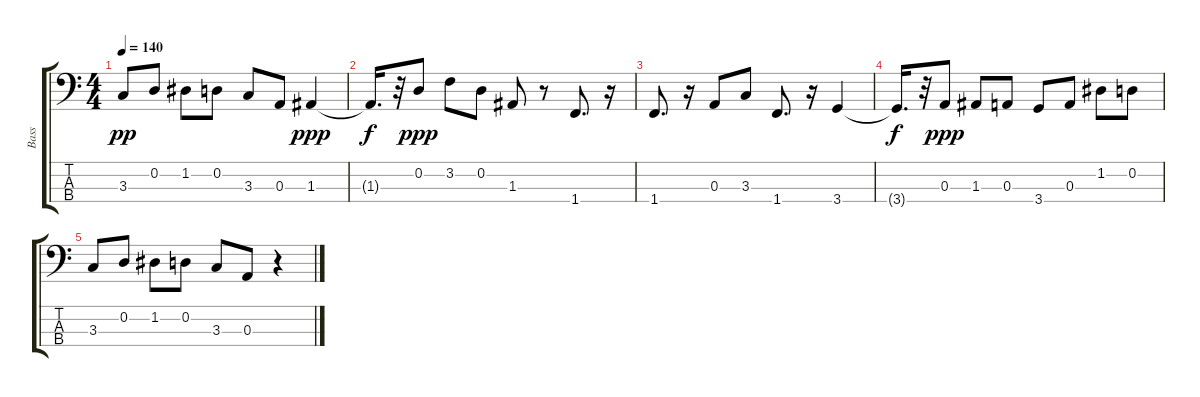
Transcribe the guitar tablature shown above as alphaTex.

\track ("Bass" "Bass") {instrument electricbassfinger}
\staff {score tabs}
\tuning (G2 D2 A1 E1) {hide}
\ts (4 4)
\tempo 140
\clef f4
\ks c
3.3.8{dy pp} 0.2.8 1.2.8 0.2.8 3.3.8 0.3.8 1.3.4{dy ppp} |
1.3{t}.16{d dy f} r.32 0.2.8{dy ppp} 3.2.8 0.2.8 1.3.8 r.8 1.4.8{d} r.16 |
1.4.8{d} r.16 0.3.8 3.3.8 1.4.8{d} r.16 3.4.4 |
3.4{t}.16{d dy f} r.32 0.3.8{dy ppp} 1.3.8 0.3.8 3.4.8 0.3.8 1.2.8 0.2.8 |
3.3.8 0.2.8 1.2.8 0.2.8 3.3.8 0.3.8 r.4
